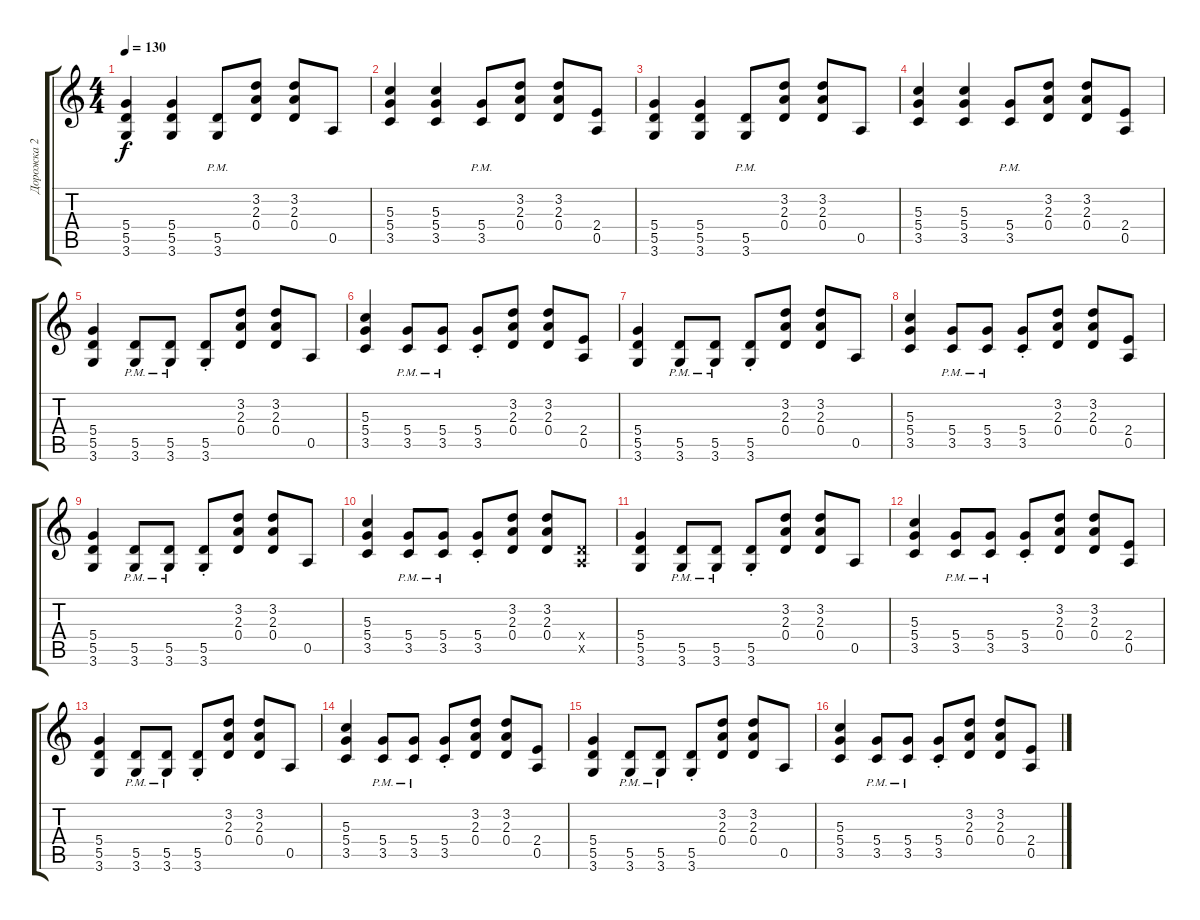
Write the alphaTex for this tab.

\track ("Дорожка 2" "Дорожка 2") {instrument distortionguitar}
\staff {score tabs}
\tuning (E4 B3 G3 D3 A2 E2) {hide}
\ts (4 4)
\tempo 130
\clef g2
\ks c
(5.4 5.5 3.6).4{dy f} (5.4 5.5 3.6).4 (5.5{pm} 3.6).8 (3.2 2.3 0.4).8 (3.2 2.3 0.4).8 0.5.8 |
(5.3 5.4 3.5).4 (5.3 5.4 3.5).4 (5.4{pm} 3.5{pm}).8 (3.2 2.3 0.4).8 (3.2 2.3 0.4).8 (2.4 0.5).8 |
(5.4 5.5 3.6).4 (5.4 5.5 3.6).4 (5.5{pm} 3.6).8 (3.2 2.3 0.4).8 (3.2 2.3 0.4).8 0.5.8 |
(5.3 5.4 3.5).4 (5.3 5.4 3.5).4 (5.4{pm} 3.5{pm}).8 (3.2 2.3 0.4).8 (3.2 2.3 0.4).8 (2.4 0.5).8 |
(5.4 5.5 3.6).4 (5.5{pm} 3.6{pm}).8 (5.5{pm} 3.6{pm}).8 (5.5{st} 3.6{st}).8 (3.2 2.3 0.4).8 (3.2 2.3 0.4).8 0.5.8 |
(5.3 5.4 3.5).4 (5.4{pm} 3.5{pm}).8 (5.4{pm} 3.5{pm}).8 (5.4{st} 3.5{st}).8 (3.2 2.3 0.4).8 (3.2 2.3 0.4).8 (2.4 0.5).8 |
(5.4 5.5 3.6).4 (5.5{pm} 3.6{pm}).8 (5.5{pm} 3.6{pm}).8 (5.5{st} 3.6{st}).8 (3.2 2.3 0.4).8 (3.2 2.3 0.4).8 0.5.8 |
(5.3 5.4 3.5).4 (5.4{pm} 3.5{pm}).8 (5.4{pm} 3.5{pm}).8 (5.4{st} 3.5{st}).8 (3.2 2.3 0.4).8 (3.2 2.3 0.4).8 (2.4 0.5).8 |
(5.4 5.5 3.6).4 (5.5{pm} 3.6{pm}).8 (5.5{pm} 3.6{pm}).8 (5.5{st} 3.6{st}).8 (3.2 2.3 0.4).8 (3.2 2.3 0.4).8 0.5.8 |
(5.3 5.4 3.5).4 (5.4{pm} 3.5{pm}).8 (5.4{pm} 3.5{pm}).8 (5.4{st} 3.5{st}).8 (3.2 2.3 0.4).8 (3.2 2.3 0.4).8 (0.4{x} 0.5{x}).8 |
(5.4 5.5 3.6).4 (5.5{pm} 3.6{pm}).8 (5.5{pm} 3.6{pm}).8 (5.5{st} 3.6{st}).8 (3.2 2.3 0.4).8 (3.2 2.3 0.4).8 0.5.8 |
(5.3 5.4 3.5).4 (5.4{pm} 3.5{pm}).8 (5.4{pm} 3.5{pm}).8 (5.4{st} 3.5{st}).8 (3.2 2.3 0.4).8 (3.2 2.3 0.4).8 (2.4 0.5).8 |
(5.4 5.5 3.6).4 (5.5{pm} 3.6{pm}).8 (5.5{pm} 3.6{pm}).8 (5.5{st} 3.6{st}).8 (3.2 2.3 0.4).8 (3.2 2.3 0.4).8 0.5.8 |
(5.3 5.4 3.5).4 (5.4{pm} 3.5{pm}).8 (5.4{pm} 3.5{pm}).8 (5.4{st} 3.5{st}).8 (3.2 2.3 0.4).8 (3.2 2.3 0.4).8 (2.4 0.5).8 |
(5.4 5.5 3.6).4 (5.5{pm} 3.6{pm}).8 (5.5{pm} 3.6{pm}).8 (5.5{st} 3.6{st}).8 (3.2 2.3 0.4).8 (3.2 2.3 0.4).8 0.5.8 |
(5.3 5.4 3.5).4 (5.4{pm} 3.5{pm}).8 (5.4{pm} 3.5{pm}).8 (5.4{st} 3.5{st}).8 (3.2 2.3 0.4).8 (3.2 2.3 0.4).8 (2.4 0.5).8
